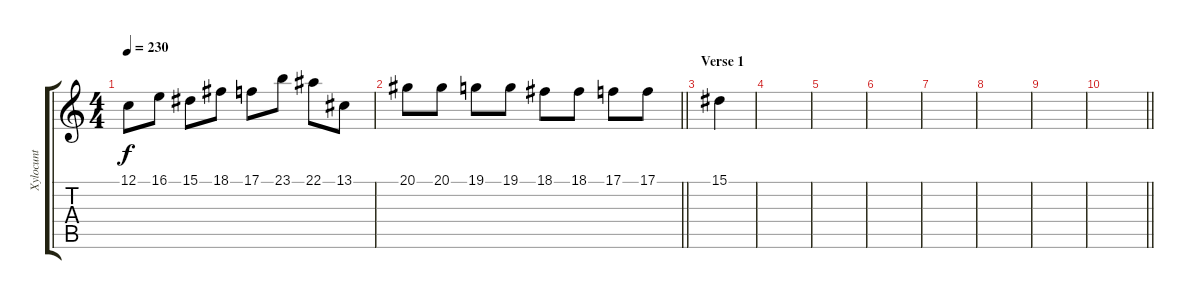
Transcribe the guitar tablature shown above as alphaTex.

\track ("Xylocunt" "Xylocunt") {instrument marimba}
\staff {score tabs}
\tuning (C4 G3 Eb3 Bb2 F2 C2) {hide}
\ts (4 4)
\tempo 230
\clef g2
\ks c
12.1{t}.8{dy f} 16.1.8 15.1.8 18.1.8 17.1.8 23.1.8 22.1.8 13.1.8 |
\barLineRight lightlight
20.1.8 20.1.8 19.1.8 19.1.8 18.1.8 18.1.8 17.1.8 17.1.8 |
\section ("" "Verse 1")
15.1.4 |
|
|
|
|
|
|
\barLineRight lightlight
